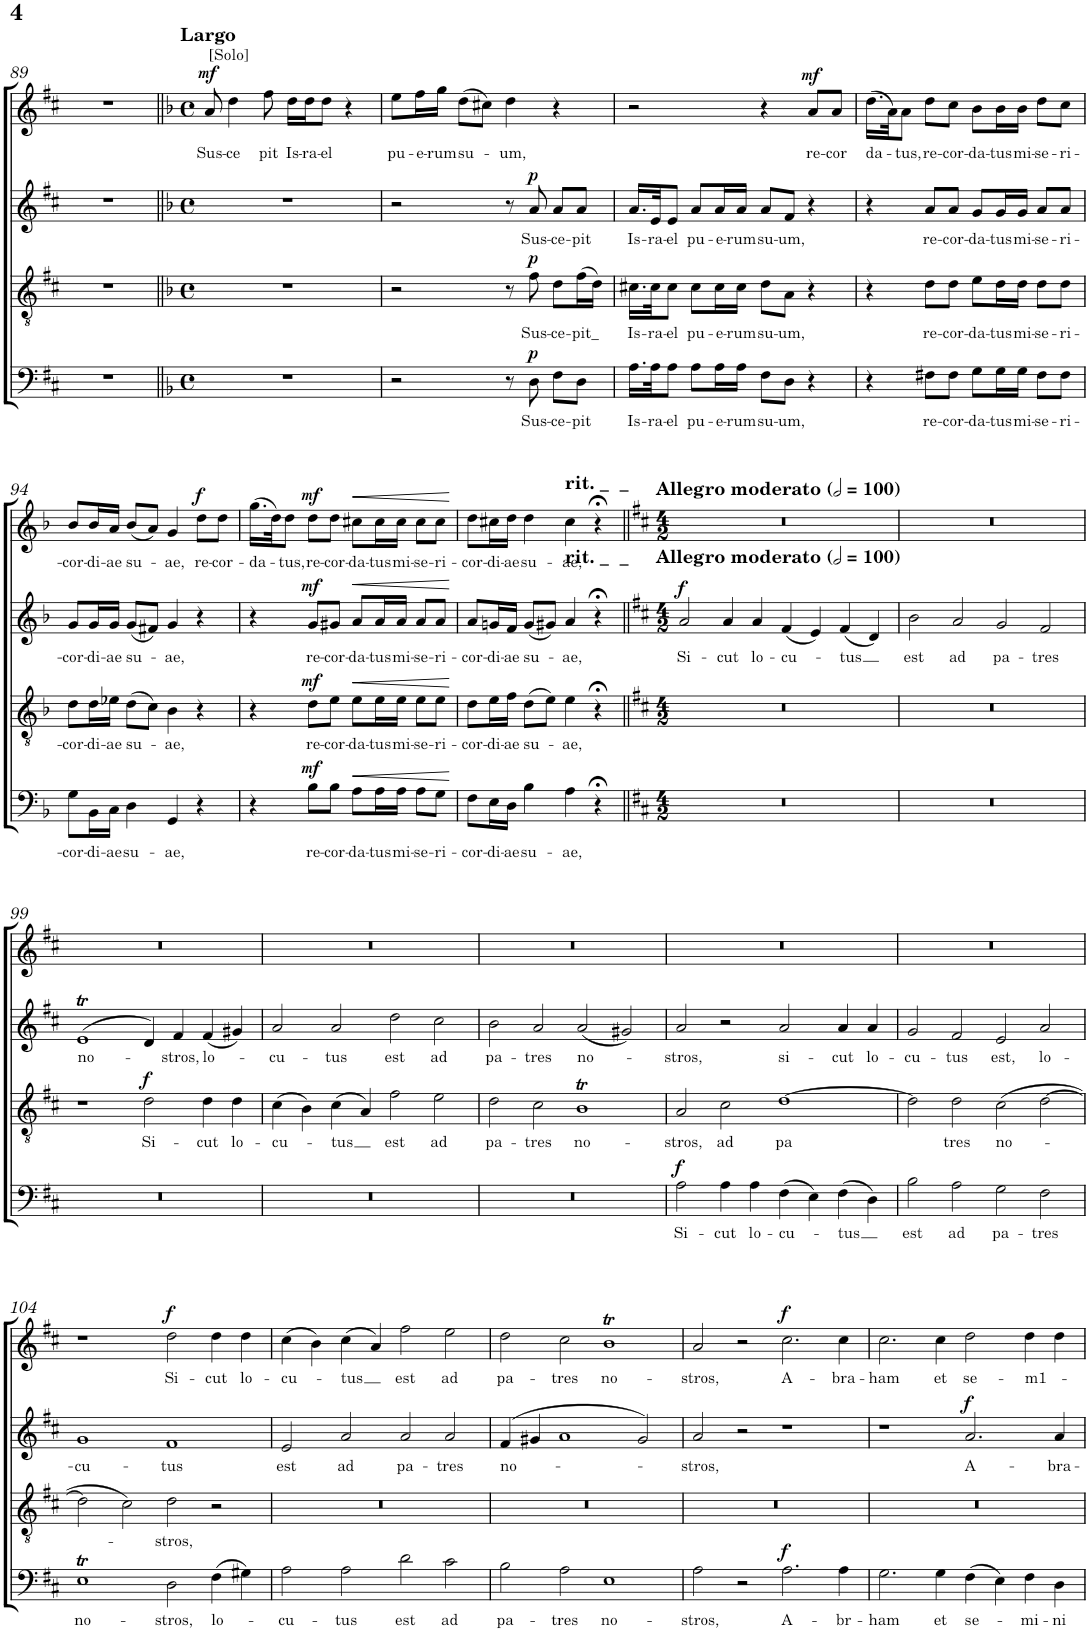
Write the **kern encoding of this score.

**kern	**text	**dynam	**kern	**text	**dynam	**kern	**text	**dynam	**kern	**text	**dynam
*part4	*part4	*part4	*part3	*part3	*part3	*part2	*part2	*part2	*part1	*part1	*part1
*staff4	*staff4	*staff4	*staff3	*staff3	*staff3	*staff2	*staff2	*staff2	*staff1	*staff1	*staff1
*I"Bass	*	*	*I"Tenor	*	*	*I"Alto	*	*	*I"Soprano	*	*
!!LO:PB:g=z
*clefF4	*	*	*clefGv2	*	*	*clefG2	*	*	*clefG2	*	*
*k[f#c#]	*	*	*k[f#c#]	*	*	*k[f#c#]	*	*	*k[f#c#]	*	*
*M4/4	*	*	*M4/4	*	*	*M4/4	*	*	*M4/4	*	*
*met(c)	*	*	*met(c)	*	*	*met(c)	*	*	*met(c)	*	*
=89	=89	=89	=89	=89	=89	=89	=89	=89	=89	=89	=89
1r	.	.	1r	.	.	1r	.	.	1r	.	.
=90||	=90||	=90||	=90||	=90||	=90||	=90||	=90||	=90||	=90||	=90||	=90||
*k[b-]	*	*	*k[b-]	*	*	*k[b-]	*	*	*k[b-]	*	*
*M4/4	*	*	*M4/4	*	*	*M4/4	*	*	*M4/4	*	*
*met(c)	*	*	*met(c)	*	*	*met(c)	*	*	*met(c)	*	*
!	!	!	!	!	!	!	!	!	!LO:TX:a:B:t=Largo	!	!
!	!	!	!	!	!	!	!	!	!LO:TX:a:t=[Solo]	!	!
!	!	!	!	!	!	!	!	!	!	!LO:LY:b	!LO:DY:a
1r	.	.	1r	.	.	1r	.	.	8a/	Sus-	mf
!	!	!	!	!	!	!	!	!	!	!LO:LY:b	!
.	.	.	.	.	.	.	.	.	4dd\	-ce	.
!	!	!	!	!	!	!	!	!	!	!LO:LY:b	!
.	.	.	.	.	.	.	.	.	8ff\	pit	.
!	!	!	!	!	!	!	!	!	!	!LO:LY:b	!
.	.	.	.	.	.	.	.	.	16dd\LL	Is-	.
!	!	!	!	!	!	!	!	!	!	!LO:LY:b	!
.	.	.	.	.	.	.	.	.	16dd\J	-ra-	.
!	!	!	!	!	!	!	!	!	!	!LO:LY:b	!
.	.	.	.	.	.	.	.	.	8dd\J	-el	.
.	.	.	.	.	.	.	.	.	4r	.	.
=91	=91	=91	=91	=91	=91	=91	=91	=91	=91	=91	=91
!	!	!	!	!	!	!	!	!	!	!LO:LY:b	!
2r	.	.	2r	.	.	2r	.	.	8ee\L	pu-	.
!	!	!	!	!	!	!	!	!	!	!LO:LY:b	!
.	.	.	.	.	.	.	.	.	16ff\L	-e-	.
!	!	!	!	!	!	!	!	!	!	!LO:LY:b	!
.	.	.	.	.	.	.	.	.	16gg\JJ	-rum	.
!	!	!	!	!	!	!	!	!	!	!LO:LY:b	!
.	.	.	.	.	.	.	.	.	(8dd\L	su-	.
.	.	.	.	.	.	.	.	.	8cc#X\J)	.	.
!	!	!	!	!	!	!	!	!	!	!LO:LY:b	!
8r	.	.	8r	.	.	8r	.	.	4dd\	-um,	.
!	!LO:LY:b	!LO:DY:a	!	!LO:LY:b	!LO:DY:a	!	!LO:LY:b	!LO:DY:a	!	!	!
8D\	Sus-	p	8f\	Sus-	p	8a/	Sus-	p	.	.	.
!	!LO:LY:b	!	!	!LO:LY:b	!	!	!LO:LY:b	!	!	!	!
8F\L	-ce-	.	8d\L	-ce-	.	8a/L	-ce-	.	4r	.	.
!	!LO:LY:b	!	!	!LO:LY:b	!	!	!LO:LY:b	!	!	!	!
8D\J	-pit	.	(16f\L	-pit_	.	8a/J	-pit	.	.	.	.
.	.	.	16d\JJ)	.	.	.	.	.	.	.	.
=92	=92	=92	=92	=92	=92	=92	=92	=92	=92	=92	=92
!	!LO:LY:b	!	!	!LO:LY:b	!	!	!LO:LY:b	!	!	!	!
16.A\LL	Is-	.	16.c#X\LL	Is-	.	16.a/LL	Is-	.	2r	.	.
!	!LO:LY:b	!	!	!LO:LY:b	!	!	!LO:LY:b	!	!	!	!
32A\JK	-ra-	.	32c#\JK	-ra-	.	32e/JK	-ra-	.	.	.	.
!	!LO:LY:b	!	!	!LO:LY:b	!	!	!LO:LY:b	!	!	!	!
8A\J	-el	.	8c#\J	-el	.	8e/J	-el	.	.	.	.
!	!LO:LY:b	!	!	!LO:LY:b	!	!	!LO:LY:b	!	!	!	!
8A\L	pu-	.	8c#\L	pu-	.	8a/L	pu-	.	.	.	.
!	!LO:LY:b	!	!	!LO:LY:b	!	!	!LO:LY:b	!	!	!	!
16A\L	-e-	.	16c#\L	-e-	.	16a/L	-e-	.	.	.	.
!	!LO:LY:b	!	!	!LO:LY:b	!	!	!LO:LY:b	!	!	!	!
16A\JJ	-rum	.	16c#\JJ	-rum	.	16a/JJ	-rum	.	.	.	.
!	!LO:LY:b	!	!	!LO:LY:b	!	!	!LO:LY:b	!	!	!	!
8F\L	su-	.	8d\L	su-	.	8a/L	su-	.	4r	.	.
!	!LO:LY:b	!	!	!LO:LY:b	!	!	!LO:LY:b	!	!	!	!
8D\J	-um,	.	8A\J	-um,	.	8f/J	-um,	.	.	.	.
!	!	!	!	!	!	!	!	!	!	!LO:LY:b	!LO:DY:a
4r	.	.	4r	.	.	4r	.	.	8a/L	re-	mf
!	!	!	!	!	!	!	!	!	!	!LO:LY:b	!
.	.	.	.	.	.	.	.	.	8a/J	-cor	.
=93	=93	=93	=93	=93	=93	=93	=93	=93	=93	=93	=93
!	!	!	!	!	!	!	!	!	!	!LO:LY:b	!
4r	.	.	4r	.	.	4r	.	.	(16.dd\LL	da-	.
.	.	.	.	.	.	.	.	.	32a\JK)	.	.
!	!	!	!	!	!	!	!	!	!	!LO:LY:b	!
.	.	.	.	.	.	.	.	.	8a\J	-tus,	.
!	!LO:LY:b	!	!	!LO:LY:b	!	!	!LO:LY:b	!	!	!LO:LY:b	!
8F#X\L	re-	.	8d\L	re-	.	8a/L	re-	.	8dd\L	re-	.
!	!LO:LY:b	!	!	!LO:LY:b	!	!	!LO:LY:b	!	!	!LO:LY:b	!
8F#\J	-cor-	.	8d\J	-cor-	.	8a/J	-cor-	.	8cc\J	-cor-	.
!	!LO:LY:b	!	!	!LO:LY:b	!	!	!LO:LY:b	!	!	!LO:LY:b	!
8G\L	-da-	.	8e\L	-da-	.	8g/L	-da-	.	8b-\L	-da-	.
!	!LO:LY:b	!	!	!LO:LY:b	!	!	!LO:LY:b	!	!	!LO:LY:b	!
16G\L	-tus	.	16d\L	-tus	.	16g/L	-tus	.	16b-\L	-tus	.
!	!LO:LY:b	!	!	!LO:LY:b	!	!	!LO:LY:b	!	!	!LO:LY:b	!
16G\JJ	mi-	.	16d\JJ	mi-	.	16g/JJ	mi-	.	16b-\JJ	mi-	.
!	!LO:LY:b	!	!	!LO:LY:b	!	!	!LO:LY:b	!	!	!LO:LY:b	!
8F#\L	-se-	.	8d\L	-se-	.	8a/L	-se-	.	8dd\L	-se-	.
!	!LO:LY:b	!	!	!LO:LY:b	!	!	!LO:LY:b	!	!	!LO:LY:b	!
8F#\J	-ri-	.	8d\J	-ri-	.	8a/J	-ri-	.	8cc\J	-ri-	.
!!LO:LB:g=z
=94	=94	=94	=94	=94	=94	=94	=94	=94	=94	=94	=94
!	!LO:LY:b	!	!	!LO:LY:b	!	!	!LO:LY:b	!	!	!LO:LY:b	!
8G\L	-cor-	.	8d\L	-cor-	.	8g/L	-cor-	.	8b-/L	-cor-	.
!	!LO:LY:b	!	!	!LO:LY:b	!	!	!LO:LY:b	!	!	!LO:LY:b	!
16BB-\L	-di-	.	16d\L	-di-	.	16g/L	-di-	.	16b-/L	-di-	.
!	!LO:LY:b	!	!	!LO:LY:b	!	!	!LO:LY:b	!	!	!LO:LY:b	!
16C\JJ	-ae	.	16e-X\JJ	-ae	.	16g/JJ	-ae	.	16a/JJ	-ae	.
!	!LO:LY:b	!	!	!LO:LY:b	!	!	!LO:LY:b	!	!	!LO:LY:b	!
4D\	su-	.	(8d\L	su-	.	(8g/L	su-	.	(8b-/L	su-	.
.	.	.	8c\J)	.	.	8f#X/J)	.	.	8a/J)	.	.
!	!LO:LY:b	!	!	!LO:LY:b	!	!	!LO:LY:b	!	!	!LO:LY:b	!
4GG/	-ae,	.	4B-\	-ae,	.	4g/	-ae,	.	4g/	-ae,	.
!	!	!	!	!	!	!	!	!	!	!LO:LY:b	!LO:DY:a
4r	.	.	4r	.	.	4r	.	.	8dd\L	re-	f
!	!	!	!	!	!	!	!	!	!	!LO:LY:b	!
.	.	.	.	.	.	.	.	.	8dd\J	-cor-	.
=95	=95	=95	=95	=95	=95	=95	=95	=95	=95	=95	=95
!	!	!	!	!	!	!	!	!	!	!LO:LY:b	!
4r	.	.	4r	.	.	4r	.	.	(16.gg\LL	-da-	.
.	.	.	.	.	.	.	.	.	32dd\JK)	.	.
!	!	!	!	!	!	!	!	!	!	!LO:LY:b	!
.	.	.	.	.	.	.	.	.	8dd\J	-tus,	.
!	!LO:LY:b	!LO:DY:a	!	!LO:LY:b	!LO:DY:a	!	!LO:LY:b	!LO:DY:a	!	!LO:LY:b	!LO:DY:a
8B-\L	re-	mf	8d\L	re-	mf	8g/L	re-	mf	8dd\L	re-	mf
!	!LO:LY:b	!	!	!LO:LY:b	!	!	!LO:LY:b	!	!	!LO:LY:b	!
8B-\J	-cor-	.	8e\J	-cor-	.	8g#X/J	-cor-	.	8dd\J	-cor-	.
!	!LO:LY:b	!LO:HP:b	!	!LO:LY:b	!LO:HP:b	!	!LO:LY:b	!LO:HP:b	!	!LO:LY:b	!LO:HP:b
8A\L	-da-	<	8e\L	-da-	<	8a/L	-da-	<	8cc#X\L	-da-	<
!	!LO:LY:b	!	!	!LO:LY:b	!	!	!LO:LY:b	!	!	!LO:LY:b	!
16A\L	-tus	.	16e\L	-tus	.	16a/L	-tus	.	16cc#\L	-tus	.
!	!LO:LY:b	!	!	!LO:LY:b	!	!	!LO:LY:b	!	!	!LO:LY:b	!
16A\JJ	mi-	.	16e\JJ	mi-	.	16a/JJ	mi-	.	16cc#\JJ	mi-	.
!	!LO:LY:b	!	!	!LO:LY:b	!	!	!LO:LY:b	!	!	!LO:LY:b	!
8A\L	-se-	.	8e\L	-se-	.	8a/L	-se-	.	8cc#\L	-se-	.
!	!LO:LY:b	!	!	!LO:LY:b	!	!	!LO:LY:b	!	!	!LO:LY:b	!
8G\J	-ri-	.	8e\J	-ri-	.	8a/J	-ri-	.	8cc#\J	-ri-	.
.	.	[	.	.	[	.	.	[	.	.	[
=96	=96	=96	=96	=96	=96	=96	=96	=96	=96	=96	=96
!	!LO:LY:b	!	!	!LO:LY:b	!	!	!LO:LY:b	!	!	!LO:LY:b	!
8F\L	-cor-	.	8d\L	-cor-	.	8a/L	-cor-	.	8dd\L	-cor-	.
!	!LO:LY:b	!	!	!LO:LY:b	!	!	!LO:LY:b	!	!	!LO:LY:b	!
16E\L	-di-	.	16e\L	-di-	.	16gn/L	-di-	.	16cc#X\L	-di-	.
!	!LO:LY:b	!	!	!LO:LY:b	!	!	!LO:LY:b	!	!	!LO:LY:b	!
16D\JJ	-ae	.	16f\JJ	-ae	.	16f/JJ	-ae	.	16dd\JJ	-ae	.
!	!LO:LY:b	!	!	!LO:LY:b	!	!	!LO:LY:b	!	!	!LO:LY:b	!
4B-\	su-	.	(8d\L	su-	.	(8g/L	su-	.	4dd\	su-	.
.	.	.	8e\J)	.	.	8g#X/J)	.	.	.	.	.
!	!	!	!	!	!	!	!	!	!LO:TX:a:B:t=rit. _  _	!	!
!	!	!	!	!	!	!	!	!	!LO:TX:b:B:t=rit. _  _	!	!
!	!LO:LY:b	!	!	!LO:LY:b	!	!	!LO:LY:b	!	!	!LO:LY:b	!
4A\	ae,	.	4e\	-ae,	.	4a/	-ae,	.	4cc#\	-ae,	.
4r;<	.	.	4r;<	.	.	4r;<	.	.	4r;<	.	.
=97||	=97||	=97||	=97||	=97||	=97||	=97||	=97||	=97||	=97||	=97||	=97||
*k[f#c#]	*	*	*k[f#c#]	*	*	*k[f#c#]	*	*	*k[f#c#]	*	*
*M4/2	*	*	*M4/2	*	*	*M4/2	*	*	*M4/2	*	*
*	*	*	*	*	*	*	*	*	*MM200	*	*
!	!	!	!	!	!	!	!	!	!LO:TX:a:B:t=Allegro moderato	!	!
!	!	!	!	!	!	!	!	!	!LO:TX:b:B:t=Allegro moderato	!	!
!	!	!	!	!	!	!	!LO:LY:b	!LO:DY:a	!	!	!
0r	.	.	0r	.	.	2a/	Si-	f	0r	.	.
!	!	!	!	!	!	!	!LO:LY:b	!	!	!	!
.	.	.	.	.	.	4a/	-cut	.	.	.	.
!	!	!	!	!	!	!	!LO:LY:b	!	!	!	!
.	.	.	.	.	.	4a/	lo-	.	.	.	.
!	!	!	!	!	!	!	!LO:LY:b	!	!	!	!
.	.	.	.	.	.	(4f#/	-cu-	.	.	.	.
.	.	.	.	.	.	4e/)	.	.	.	.	.
!	!	!	!	!	!	!	!LO:LY:b	!	!	!	!
.	.	.	.	.	.	(4f#/	-tus	.	.	.	.
.	.	.	.	.	.	4d/)	.	.	.	.	.
=98	=98	=98	=98	=98	=98	=98	=98	=98	=98	=98	=98
!	!	!	!	!	!	!	!LO:LY:b	!	!	!	!
0r	.	.	0r	.	.	2b\	est	.	0r	.	.
!	!	!	!	!	!	!	!LO:LY:b	!	!	!	!
.	.	.	.	.	.	2a/	ad	.	.	.	.
!	!	!	!	!	!	!	!LO:LY:b	!	!	!	!
.	.	.	.	.	.	2g/	pa-	.	.	.	.
!	!	!	!	!	!	!	!LO:LY:b	!	!	!	!
.	.	.	.	.	.	2f#/	-tres	.	.	.	.
!!LO:LB:g=z
=99	=99	=99	=99	=99	=99	=99	=99	=99	=99	=99	=99
!	!	!	!	!	!	!	!LO:LY:b	!	!	!	!
0r	.	.	1r	.	.	(>1eT	no-	.	0r	.	.
!	!	!	!	!LO:LY:b	!LO:DY:a	!	!	!	!	!	!
.	.	.	2d\	Si-	f	4d/)	.	.	.	.	.
!	!	!	!	!	!	!	!LO:LY:b	!	!	!	!
.	.	.	.	.	.	4f#/	-stros,	.	.	.	.
!	!	!	!	!LO:LY:b	!	!	!LO:LY:b	!	!	!	!
.	.	.	4d\	-cut	.	(4f#/	lo-	.	.	.	.
!	!	!	!	!LO:LY:b	!	!	!	!	!	!	!
.	.	.	4d\	lo-	.	4g#X/)	.	.	.	.	.
=100	=100	=100	=100	=100	=100	=100	=100	=100	=100	=100	=100
!	!	!	!	!LO:LY:b	!	!	!LO:LY:b	!	!	!	!
0r	.	.	(4c#\	cu-	.	2a/	-cu-	.	0r	.	.
.	.	.	4B\)	.	.	.	.	.	.	.	.
!	!	!	!	!LO:LY:b	!	!	!LO:LY:b	!	!	!	!
.	.	.	(4c#\	-tus	.	2a/	-tus	.	.	.	.
.	.	.	4A/)	.	.	.	.	.	.	.	.
!	!	!	!	!LO:LY:b	!	!	!LO:LY:b	!	!	!	!
.	.	.	2f#\	est	.	2dd\	est	.	.	.	.
!	!	!	!	!LO:LY:b	!	!	!LO:LY:b	!	!	!	!
.	.	.	2e\	ad	.	2cc#\	ad	.	.	.	.
=101	=101	=101	=101	=101	=101	=101	=101	=101	=101	=101	=101
!	!	!	!	!LO:LY:b	!	!	!LO:LY:b	!	!	!	!
0r	.	.	2d\	pa-	.	2b\	pa-	.	0r	.	.
!	!	!	!	!LO:LY:b	!	!	!LO:LY:b	!	!	!	!
.	.	.	2c#\	-tres	.	2a/	-tres	.	.	.	.
!	!	!	!	!LO:LY:b	!	!	!LO:LY:b	!	!	!	!
.	.	.	1BT	no-	.	(2a/	no-	.	.	.	.
.	.	.	.	.	.	2g#X/)	.	.	.	.	.
=102	=102	=102	=102	=102	=102	=102	=102	=102	=102	=102	=102
!	!LO:LY:b	!LO:DY:a	!	!LO:LY:b	!	!	!LO:LY:b	!	!	!	!
2A\	Si-	f	2A/	-stros,	.	2a/	-stros,	.	0r	.	.
!	!LO:LY:b	!	!	!LO:LY:b	!	!	!	!	!	!	!
4A\	-cut	.	2c#\	ad	.	2r	.	.	.	.	.
!	!LO:LY:b	!	!	!	!	!	!	!	!	!	!
4A\	lo-	.	.	.	.	.	.	.	.	.	.
!	!LO:LY:b	!	!	!LO:LY:b	!	!	!LO:LY:b	!	!	!	!
(4F#\	-cu-	.	[1d	pa	.	2a/	si-	.	.	.	.
4E\)	.	.	.	.	.	.	.	.	.	.	.
!	!LO:LY:b	!	!	!	!	!	!LO:LY:b	!	!	!	!
(4F#\	-tus	.	.	.	.	4a/	-cut	.	.	.	.
!	!	!	!	!	!	!	!LO:LY:b	!	!	!	!
4D\)	.	.	.	.	.	4a/	lo-	.	.	.	.
=103	=103	=103	=103	=103	=103	=103	=103	=103	=103	=103	=103
!	!LO:LY:b	!	!	!	!	!	!LO:LY:b	!	!	!	!
2B\	est	.	2d\]	.	.	2g/	-cu-	.	0r	.	.
!	!LO:LY:b	!	!	!LO:LY:b	!	!	!LO:LY:b	!	!	!	!
2A\	ad	.	2d\	tres	.	2f#/	-tus	.	.	.	.
!	!LO:LY:b	!	!	!LO:LY:b	!	!	!LO:LY:b	!	!	!	!
2G\	pa-	.	(2c#\	no-	.	2e/	est,	.	.	.	.
!	!LO:LY:b	!	!	!	!	!	!LO:LY:b	!	!	!	!
2F#\	-tres	.	[2d\	.	.	2a/	lo-	.	.	.	.
!!LO:LB:g=z
=104	=104	=104	=104	=104	=104	=104	=104	=104	=104	=104	=104
!	!LO:LY:b	!	!	!	!	!	!LO:LY:b	!	!	!	!
1ET	no-	.	2d\]	.	.	1g	-cu-	.	1r	.	.
.	.	.	2c#\)	.	.	.	.	.	.	.	.
!	!LO:LY:b	!	!	!LO:LY:b	!	!	!LO:LY:b	!	!	!LO:LY:b	!LO:DY:a
2D\	-stros,	.	2d\	-stros,	.	1f#	-tus	.	2dd\	Si-	f
!	!LO:LY:b	!	!	!	!	!	!	!	!	!LO:LY:b	!
(4F#\	lo-	.	2r	.	.	.	.	.	4dd\	-cut	.
!	!	!	!	!	!	!	!	!	!	!LO:LY:b	!
4G#X\)	.	.	.	.	.	.	.	.	4dd\	lo-	.
=105	=105	=105	=105	=105	=105	=105	=105	=105	=105	=105	=105
!	!LO:LY:b	!	!	!	!	!	!LO:LY:b	!	!	!LO:LY:b	!
2A\	-cu-	.	0r	.	.	2e/	est	.	(4cc#\	-cu-	.
.	.	.	.	.	.	.	.	.	4b\)	.	.
!	!LO:LY:b	!	!	!	!	!	!LO:LY:b	!	!	!LO:LY:b	!
2A\	-tus	.	.	.	.	2a/	ad	.	(4cc#\	-tus	.
.	.	.	.	.	.	.	.	.	4a/)	.	.
!	!LO:LY:b	!	!	!	!	!	!LO:LY:b	!	!	!LO:LY:b	!
2d\	est	.	.	.	.	2a/	pa-	.	2ff#\	est	.
!	!LO:LY:b	!	!	!	!	!	!LO:LY:b	!	!	!LO:LY:b	!
2c#\	ad	.	.	.	.	2a/	-tres	.	2ee\	ad	.
=106	=106	=106	=106	=106	=106	=106	=106	=106	=106	=106	=106
!	!LO:LY:b	!	!	!	!	!	!LO:LY:b	!	!	!LO:LY:b	!
2B\	pa-	.	0r	.	.	(>4f#/	no-	.	2dd\	pa-	.
.	.	.	.	.	.	4g#X/	.	.	.	.	.
!	!LO:LY:b	!	!	!	!	!	!	!	!	!LO:LY:b	!
2A\	-tres	.	.	.	.	1a	.	.	2cc#\	-tres	.
!	!LO:LY:b	!	!	!	!	!	!	!	!	!LO:LY:b	!
1E	no-	.	.	.	.	.	.	.	1bT	no-	.
.	.	.	.	.	.	2g#/)	.	.	.	.	.
=107	=107	=107	=107	=107	=107	=107	=107	=107	=107	=107	=107
!	!LO:LY:b	!	!	!	!	!	!LO:LY:b	!	!	!LO:LY:b	!
2A\	-stros,	.	0r	.	.	2a/	-stros,	.	2a/	-stros,	.
2r	.	.	.	.	.	2r	.	.	2r	.	.
!	!LO:LY:b	!LO:DY:a	!	!	!	!	!	!	!	!LO:LY:b	!LO:DY:a
2.A\	A-	f	.	.	.	1r	.	.	2.cc#\	A-	f
!	!LO:LY:b	!	!	!	!	!	!	!	!	!LO:LY:b	!
4A\	-br-	.	.	.	.	.	.	.	4cc#\	-bra-	.
=108	=108	=108	=108	=108	=108	=108	=108	=108	=108	=108	=108
!	!LO:LY:b	!	!	!	!	!	!	!	!	!LO:LY:b	!
2.G\	-ham	.	0r	.	.	1r	.	.	2.cc#\	-ham	.
!	!LO:LY:b	!	!	!	!	!	!	!	!	!LO:LY:b	!
4G\	et	.	.	.	.	.	.	.	4cc#\	et	.
!	!LO:LY:b	!	!	!	!	!	!LO:LY:b	!LO:DY:a	!	!LO:LY:b	!
(4F#\	se-	.	.	.	.	2.a/	A-	f	2dd\	se-	.
4E\)	.	.	.	.	.	.	.	.	.	.	.
!	!LO:LY:b	!	!	!	!	!	!	!	!	!LO:LY:b	!
4F#\	-mi-	.	.	.	.	.	.	.	4dd\	-m1-	.
!	!LO:LY:b	!	!	!	!	!	!LO:LY:b	!	!	!	!
4D\	-ni	.	.	.	.	4a/	-bra-	.	4dd\	.	.
=	=	=	=	=	=	=	=	=	=	=	=
*-	*-	*-	*-	*-	*-	*-	*-	*-	*-	*-	*-
